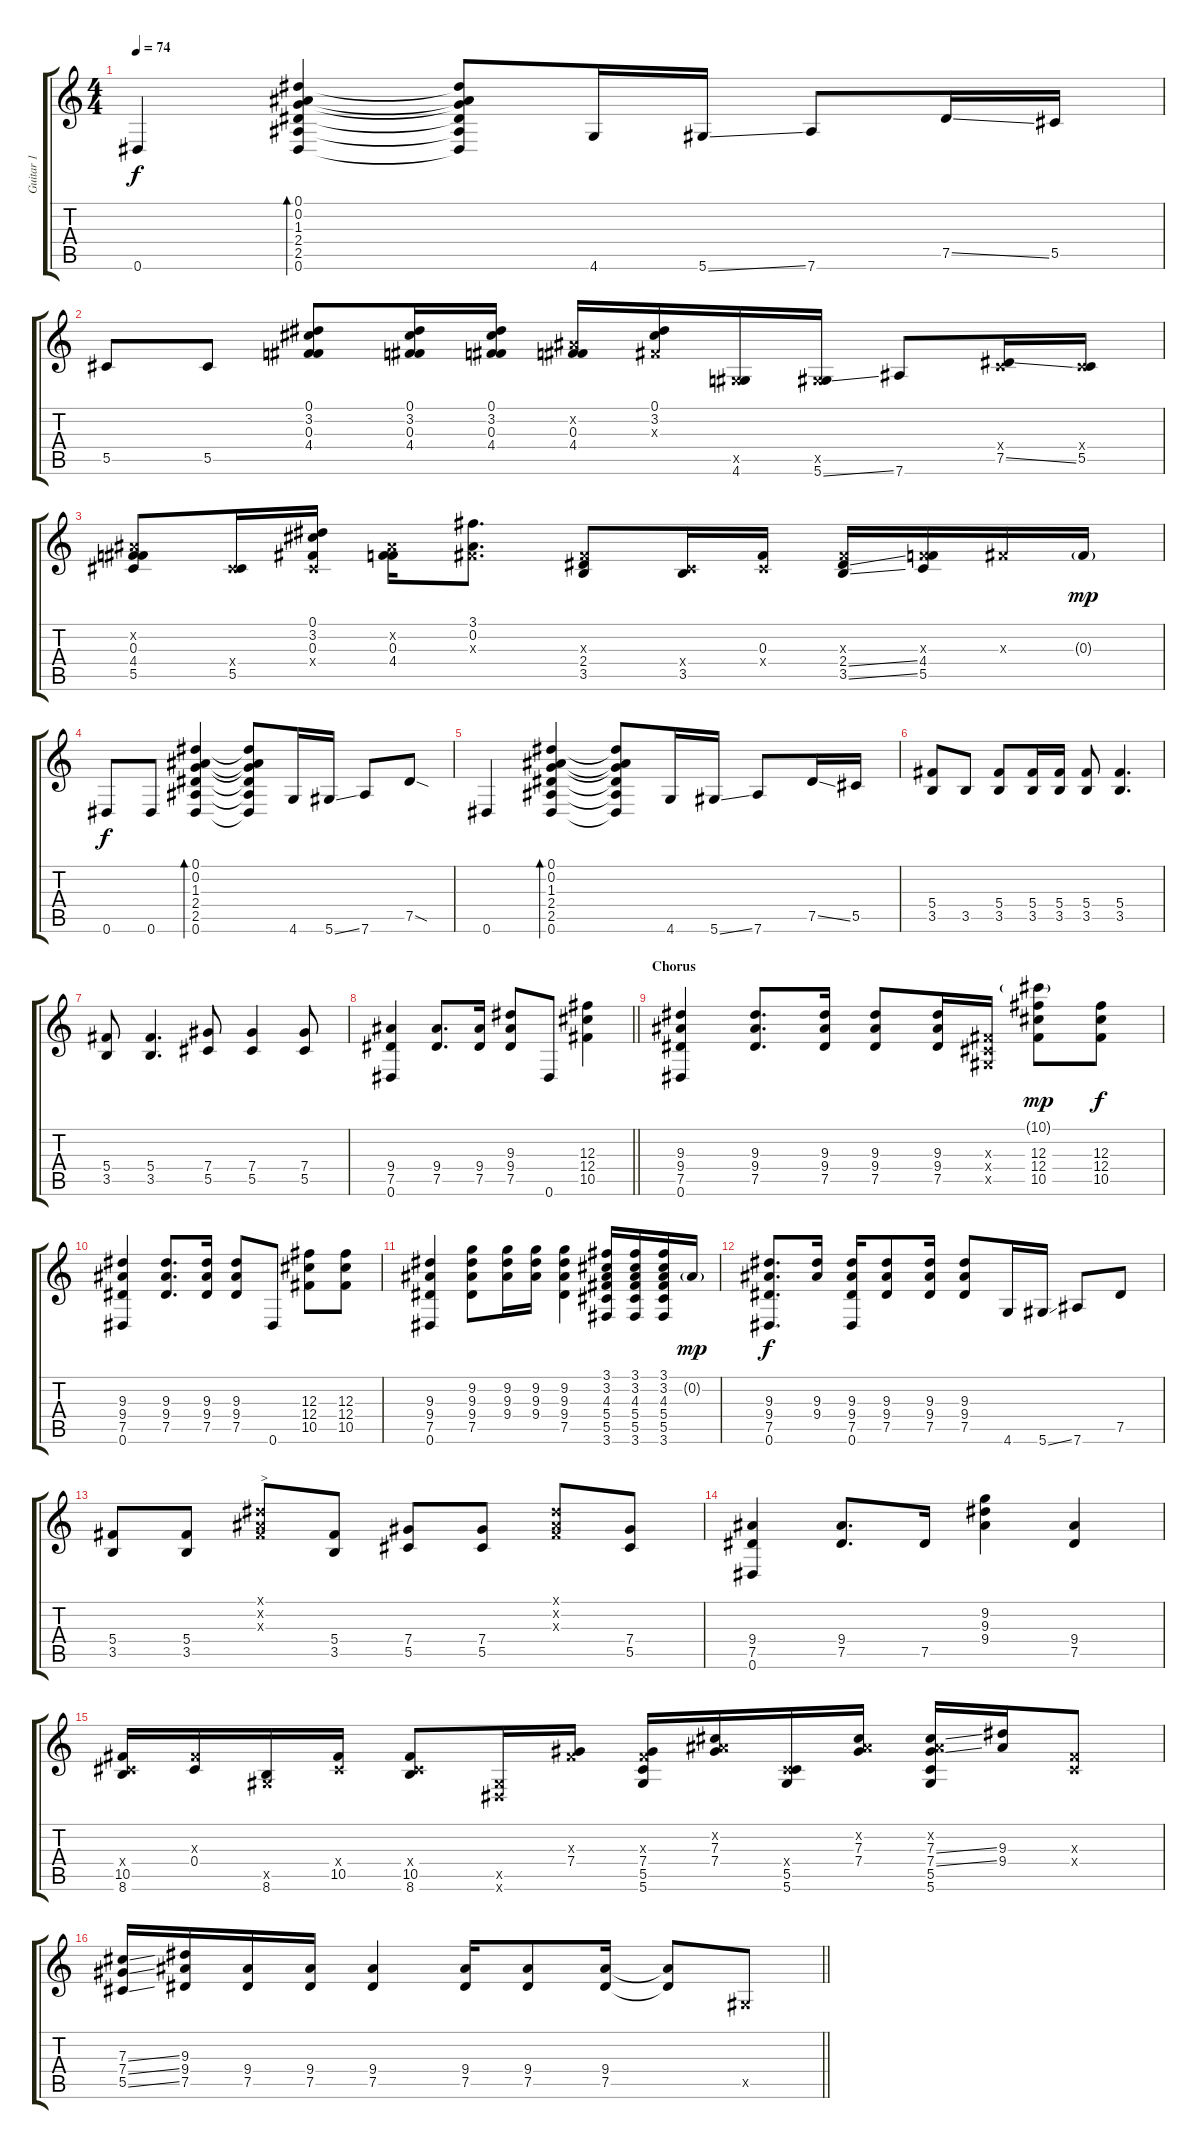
\track ("Guitar 1" "Guitar 1") {instrument acousticguitarsteel}
\staff {score tabs}
\tuning (Eb4 Bb3 Gb3 Db3 Ab2 Eb2) {hide}
\ts (4 4)
\tempo 74
\clef g2
\ks c
0.6.4{dy f} (0.1 0.2 1.3 2.4 2.5 0.6).4{bd 120} (0.1{t} 0.2{t} 1.3{t} 2.4{t} 2.5{t} 0.6{t}).8 4.6.16 5.6{ss}.16 7.6.8 7.5{ss}.16 5.5.16 |
5.5.8 5.5.8 (0.1 3.2 0.3 4.4).8 (0.1 3.2 0.3 4.4).16 (0.1 3.2 0.3 4.4).16 (0.2{x} 0.3 4.4).16 (0.1 3.2 0.3{x}).16 (0.5{x} 4.6).16 (0.5{x} 5.6{ss}).16 7.6.8 (0.4{x} 7.5{ss}).16 (0.4{x} 5.5).16 |
(0.2{x} 0.3 4.4 5.5).8 (0.4{x} 5.5).16 (0.1 3.2 0.3 0.4{x}).16 (0.2{x} 0.3 4.4).16 (3.1 0.2 0.3{x}).8{d} (0.3{x} 2.4 3.5).8 (0.4{x} 3.5).16 (0.3 0.4{x}).16 (0.3{x} 2.4{ss} 3.5{ss}).16 (0.3{x} 4.4 5.5).16 0.3{x}.16 0.3{g}.16{dy mp} |
0.6.8{dy f} 0.6.8 (0.1 0.2 1.3 2.4 2.5 0.6).4{bd 120} (0.1{t} 0.2{t} 1.3{t} 2.4{t} 2.5{t} 0.6{t}).8 4.6.16 5.6{ss}.16 7.6.8 7.5{sod}.8 |
0.6.4 (0.1 0.2 1.3 2.4 2.5 0.6).4{bd 120} (0.1{t} 0.2{t} 1.3{t} 2.4{t} 2.5{t} 0.6{t}).8 4.6.16 5.6{ss}.16 7.6.8 7.5{ss}.16 5.5.16 |
(5.4 3.5).8 3.5.8 (5.4 3.5).8 (5.4 3.5).16 (5.4 3.5).16 (5.4 3.5).8 (5.4 3.5).4{d} |
(5.4 3.5).8 (5.4 3.5).4{d} (7.4 5.5).8 (7.4 5.5).4 (7.4 5.5).8 |
\barLineRight lightlight
(9.4 7.5 0.6).4 (9.4 7.5).8{d} (9.4 7.5).16 (9.3 9.4 7.5).8 0.6.8 (12.3 12.4 10.5).4 |
\section ("" "Chorus")
(9.3 9.4 7.5 0.6).4 (9.3 9.4 7.5).8{d} (9.3 9.4 7.5).16 (9.3 9.4 7.5).8 (9.3 9.4 7.5).16 (0.3{x} 0.4{x} 0.5{x}).16 (10.1{g} 12.3 12.4 10.5).8{dy mp} (12.3 12.4 10.5).8{dy f} |
(9.3 9.4 7.5 0.6).4 (9.3 9.4 7.5).8{d} (9.3 9.4 7.5).16 (9.3 9.4 7.5).8 0.6.8 (12.3 12.4 10.5).8 (12.3 12.4 10.5).8 |
(9.3 9.4 7.5 0.6).4 (9.2 9.3 9.4 7.5).8 (9.2 9.3 9.4).16 (9.2 9.3 9.4).16 (9.2 9.3 9.4 7.5).4 (3.1 3.2 4.3 5.4 5.5 3.6).16 (3.1 3.2 4.3 5.4 5.5 3.6).16 (3.1 3.2 4.3 5.4 5.5 3.6).16 0.2{g}.16{dy mp} |
(9.3 9.4 7.5 0.6).8{d dy f} (9.3 9.4).16 (9.3 9.4 7.5 0.6).16 (9.3 9.4 7.5).8 (9.3 9.4 7.5).16 (9.3 9.4 7.5).8 4.6.16 5.6{ss}.16 7.6.8 7.5.8 |
(5.4 3.5).8 (5.4 3.5).8 (0.1{x} 0.2{x} 0.3{x}).8{txt ">"} (5.4 3.5).8 (7.4 5.5).8 (7.4 5.5).8 (0.1{x} 0.2{x} 0.3{x}).8 (7.4 5.5).8 |
(9.4 7.5 0.6).4 (9.4 7.5).8{d} 7.5.16 (9.2 9.3 9.4).4 (9.4 7.5).4 |
(0.4{x} 10.5 8.6).16 (0.3{x} 0.4).16 (0.5{x} 8.6).16 (0.4{x} 10.5).16 (0.4{x} 10.5 8.6).8 (0.5{x} 0.6{x}).16 (0.3{x} 7.4).16 (0.3{x} 7.4 5.5 5.6).16 (0.2{x} 7.3 7.4).16 (0.4{x} 5.5 5.6).16 (0.2{x} 7.3 7.4).16 (0.2{x} 7.3{ss} 7.4{ss} 5.5 5.6).16 (9.3 9.4).16 (0.3{x} 0.4{x}).8 |
\barLineRight lightlight
(7.3{ss} 7.4{ss} 5.5{ss}).16 (9.3 9.4 7.5).16 (9.4 7.5).16 (9.4 7.5).16 (9.4 7.5).4 (9.4 7.5).16 (9.4 7.5).8 (9.4 7.5).16 (9.4{t} 7.5{t}).8 0.5{x}.8
